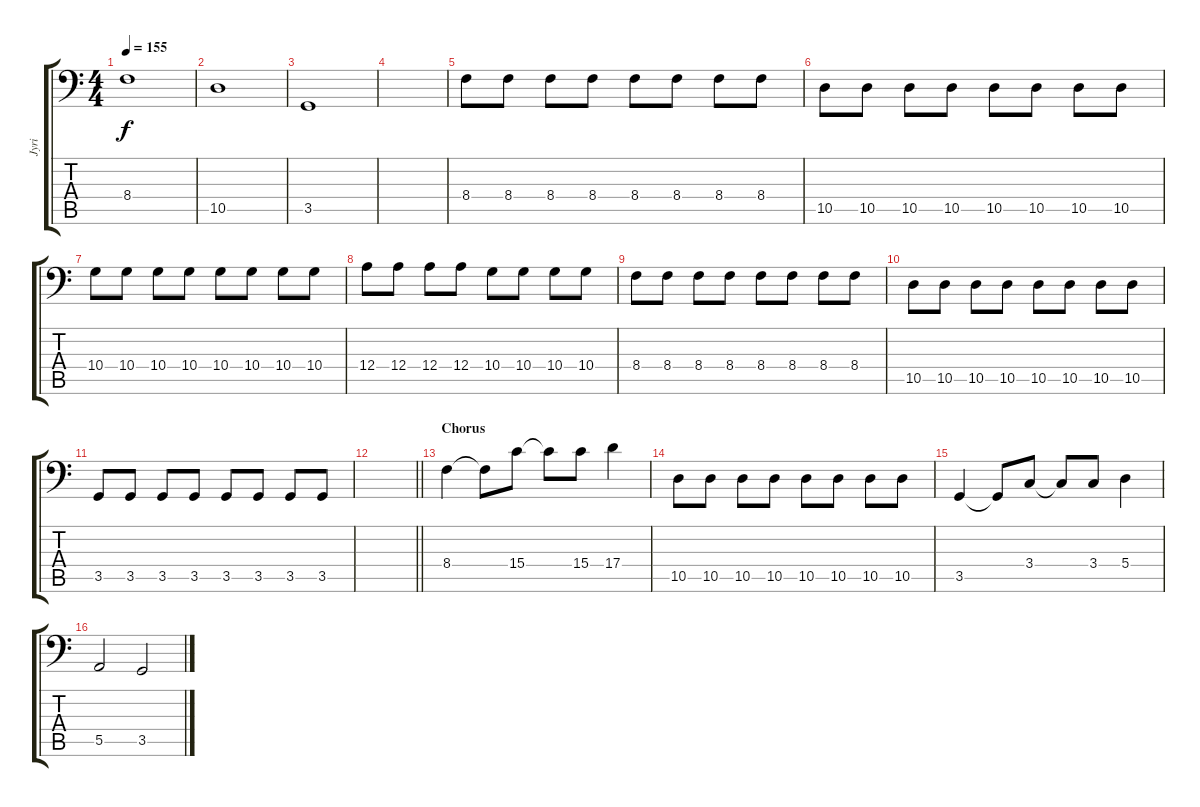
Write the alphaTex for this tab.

\track ("Jyri" "Jyri") {instrument electricbassfinger}
\staff {score tabs}
\tuning (C3 G2 D2 A1 E1 B0) {hide}
\ts (4 4)
\tempo 155
\clef f4
\ks c
8.4.1{dy f} |
10.5.1 |
3.5.1 |
|
8.4.8 8.4.8 8.4.8 8.4.8 8.4.8 8.4.8 8.4.8 8.4.8 |
10.5.8 10.5.8 10.5.8 10.5.8 10.5.8 10.5.8 10.5.8 10.5.8 |
10.4.8 10.4.8 10.4.8 10.4.8 10.4.8 10.4.8 10.4.8 10.4.8 |
12.4.8 12.4.8 12.4.8 12.4.8 10.4.8 10.4.8 10.4.8 10.4.8 |
8.4.8{volume 16} 8.4.8 8.4.8 8.4.8 8.4.8 8.4.8 8.4.8 8.4.8 |
10.5.8 10.5.8 10.5.8 10.5.8 10.5.8 10.5.8 10.5.8 10.5.8 |
3.5.8 3.5.8 3.5.8 3.5.8 3.5.8 3.5.8 3.5.8 3.5.8 |
\barLineRight lightlight
|
\section ("" "Chorus")
8.4.4 8.4{t}.8 15.4.8 15.4{t}.8 15.4.8 17.4.4 |
10.5.8 10.5.8 10.5.8 10.5.8 10.5.8 10.5.8 10.5.8 10.5.8 |
3.5.4 3.5{t}.8 3.4.8 3.4{t}.8 3.4.8 5.4.4 |
5.5.2 3.5.2
